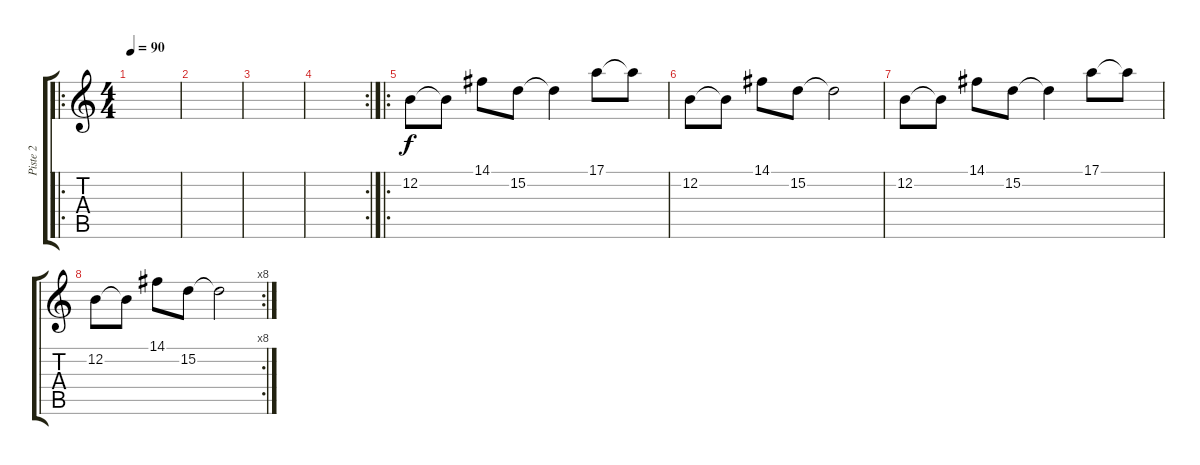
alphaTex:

\track ("Piste 2" "Piste 2") {instrument fx1rain}
\staff {score tabs}
\tuning (E4 B3 G3 D3 A2 E2) {hide}
\ro
\ts (4 4)
\tempo 90
\clef g2
\ks c
|
|
|
\rc 2
|
\ro
12.2.8 12.2{t}.8 14.1.8 15.2.8 15.2{t}.4 17.1.8 17.1{t}.8 |
12.2.8 12.2{t}.8 14.1.8 15.2.8 15.2{t}.2 |
12.2.8 12.2{t}.8 14.1.8 15.2.8 15.2{t}.4 17.1.8 17.1{t}.8 |
\rc 8
12.2.8 12.2{t}.8 14.1.8 15.2.8 15.2{t}.2
